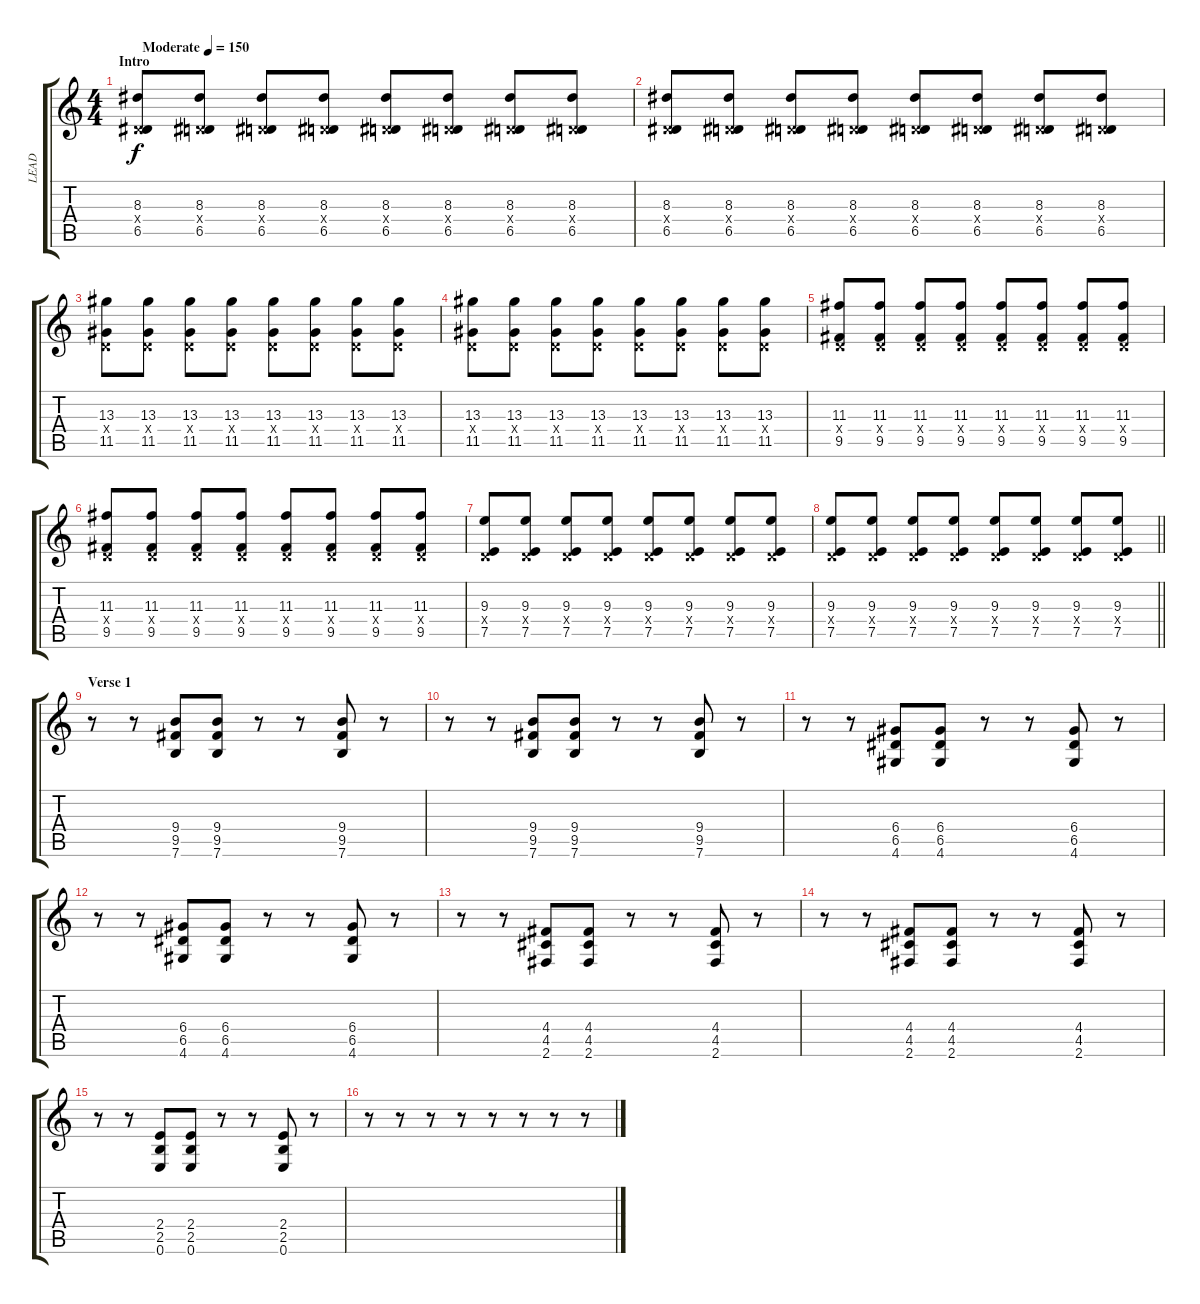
\track ("LEAD" "LEAD") {instrument distortionguitar}
\staff {score tabs}
\tuning (E4 B3 G3 D3 A2 E2) {hide}
\ts (4 4)
\section ("" "Intro")
\tempo (150 "Moderate")
\clef g2
\ks c
(8.3 0.4{x} 6.5).8{dy f instrument distortionguitar} (8.3 0.4{x} 6.5).8 (8.3 0.4{x} 6.5).8 (8.3 0.4{x} 6.5).8 (8.3 0.4{x} 6.5).8 (8.3 0.4{x} 6.5).8 (8.3 0.4{x} 6.5).8 (8.3 0.4{x} 6.5).8 |
(8.3 0.4{x} 6.5).8 (8.3 0.4{x} 6.5).8 (8.3 0.4{x} 6.5).8 (8.3 0.4{x} 6.5).8 (8.3 0.4{x} 6.5).8 (8.3 0.4{x} 6.5).8 (8.3 0.4{x} 6.5).8 (8.3 0.4{x} 6.5).8 |
(13.3 0.4{x} 11.5).8 (13.3 0.4{x} 11.5).8 (13.3 0.4{x} 11.5).8 (13.3 0.4{x} 11.5).8 (13.3 0.4{x} 11.5).8 (13.3 0.4{x} 11.5).8 (13.3 0.4{x} 11.5).8 (13.3 0.4{x} 11.5).8 |
(13.3 0.4{x} 11.5).8 (13.3 0.4{x} 11.5).8 (13.3 0.4{x} 11.5).8 (13.3 0.4{x} 11.5).8 (13.3 0.4{x} 11.5).8 (13.3 0.4{x} 11.5).8 (13.3 0.4{x} 11.5).8 (13.3 0.4{x} 11.5).8 |
(11.3 0.4{x} 9.5).8 (11.3 0.4{x} 9.5).8 (11.3 0.4{x} 9.5).8 (11.3 0.4{x} 9.5).8 (11.3 0.4{x} 9.5).8 (11.3 0.4{x} 9.5).8 (11.3 0.4{x} 9.5).8 (11.3 0.4{x} 9.5).8 |
(11.3 0.4{x} 9.5).8 (11.3 0.4{x} 9.5).8 (11.3 0.4{x} 9.5).8 (11.3 0.4{x} 9.5).8 (11.3 0.4{x} 9.5).8 (11.3 0.4{x} 9.5).8 (11.3 0.4{x} 9.5).8 (11.3 0.4{x} 9.5).8 |
(9.3 0.4{x} 7.5).8 (9.3 0.4{x} 7.5).8 (9.3 0.4{x} 7.5).8 (9.3 0.4{x} 7.5).8 (9.3 0.4{x} 7.5).8 (9.3 0.4{x} 7.5).8 (9.3 0.4{x} 7.5).8 (9.3 0.4{x} 7.5).8 |
\barLineRight lightlight
(9.3 0.4{x} 7.5).8 (9.3 0.4{x} 7.5).8 (9.3 0.4{x} 7.5).8 (9.3 0.4{x} 7.5).8 (9.3 0.4{x} 7.5).8 (9.3 0.4{x} 7.5).8 (9.3 0.4{x} 7.5).8 (9.3 0.4{x} 7.5).8 |
\section ("" "Verse 1")
r.8 r.8 (9.4 9.5 7.6).8 (9.4 9.5 7.6).8 r.8 r.8 (9.4 9.5 7.6).8 r.8 |
r.8 r.8 (9.4 9.5 7.6).8 (9.4 9.5 7.6).8 r.8 r.8 (9.4 9.5 7.6).8 r.8 |
r.8 r.8 (6.4 6.5 4.6).8 (6.4 6.5 4.6).8 r.8 r.8 (6.4 6.5 4.6).8 r.8 |
r.8 r.8 (6.4 6.5 4.6).8 (6.4 6.5 4.6).8 r.8 r.8 (6.4 6.5 4.6).8 r.8 |
r.8 r.8 (4.4 4.5 2.6).8 (4.4 4.5 2.6).8 r.8 r.8 (4.4 4.5 2.6).8 r.8 |
r.8 r.8 (4.4 4.5 2.6).8 (4.4 4.5 2.6).8 r.8 r.8 (4.4 4.5 2.6).8 r.8 |
r.8 r.8 (2.4 2.5 0.6).8 (2.4 2.5 0.6).8 r.8 r.8 (2.4 2.5 0.6).8 r.8 |
r.8 r.8 r.8 r.8 r.8 r.8 r.8 r.8
